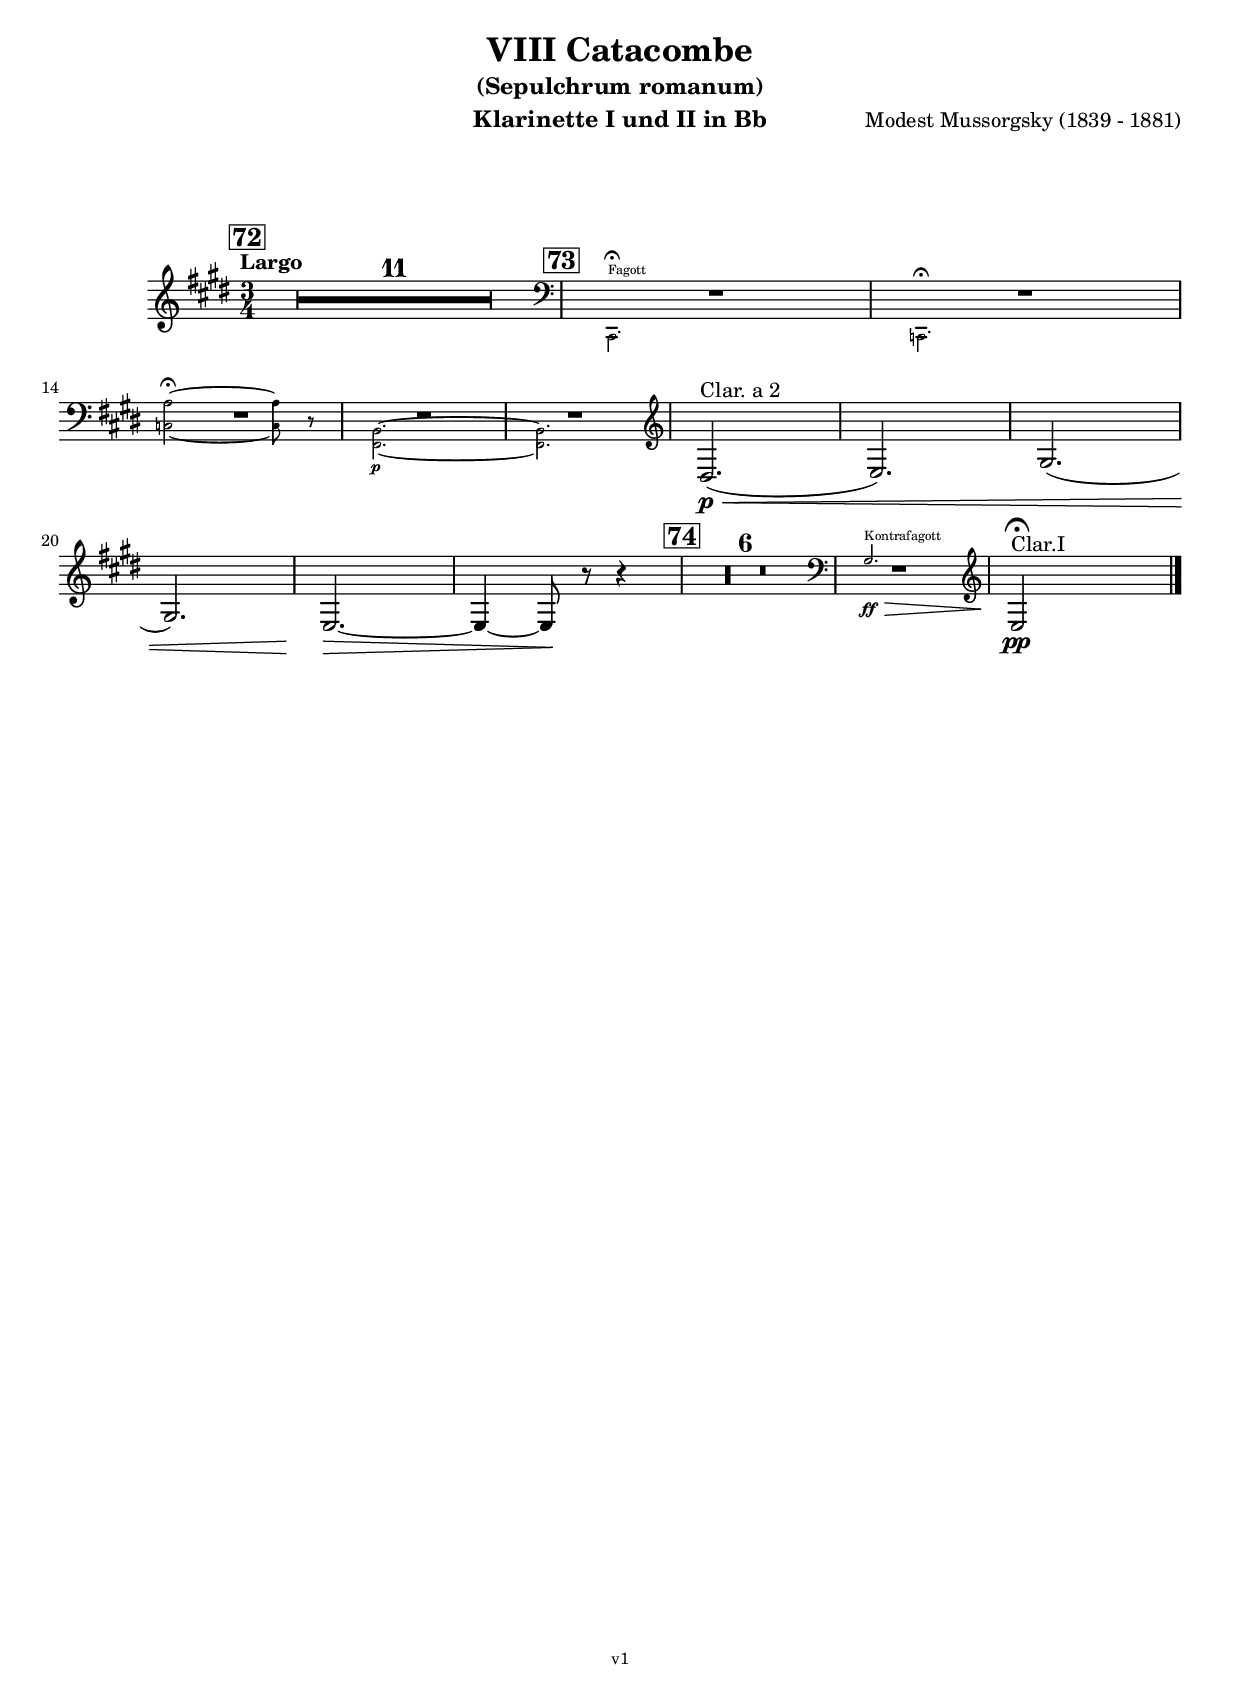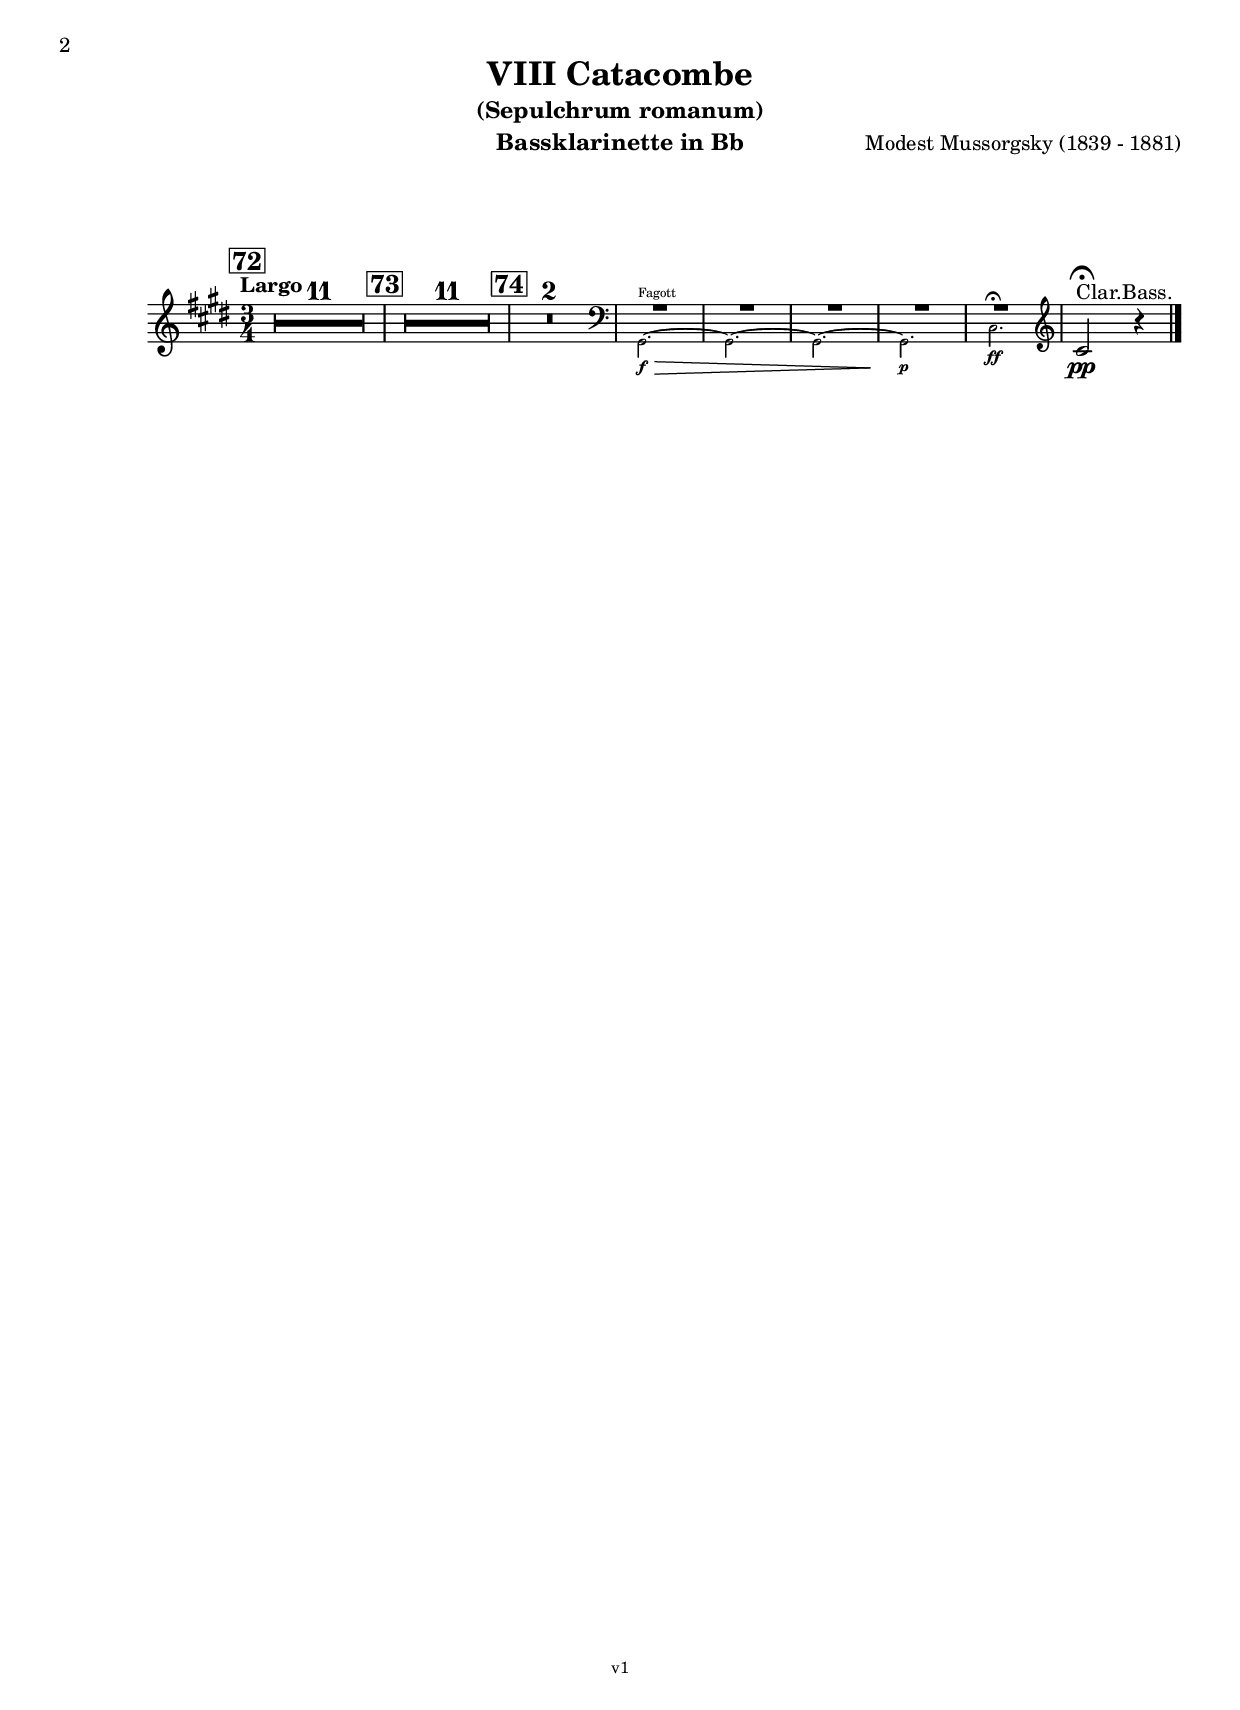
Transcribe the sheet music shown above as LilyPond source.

\version "2.24.1"
\language "deutsch"

\paper {
    top-margin = 10\mm
    bottom-margin = 10\mm
    left-margin = 10\mm
    right-margin = 10\mm
    ragged-last = ##f
}

\header{
  title = "VIII Catacombe"
  subtitle = "(Sepulchrum romanum)"
  composerShort = "Modest Mussorgsky"
  composer = "Modest Mussorgsky (1839 - 1881)"
  version = "v1"
}

% Adapt this for automatic line-breaks
% mBreak = {}
% pBreak = {}
mBreak = { \break }
pBreak = { \pageBreak }
#(set-global-staff-size 18)

% Useful snippets
pCresc = _\markup { \dynamic p \italic "cresc." }
mfDim = _\markup { \dynamic mf \italic "dim." }
fCantabile = _\markup { \dynamic f \italic "cantabile" }
smorz = _\markup { \italic "smorz." }
sempreFf = _\markup { \italic "sempre" \dynamic ff }
ffSempre = _\markup { \dynamic ff \italic "sempre" }
sempreFff = _\markup { \italic "sempre" \dynamic fff }
pocoF = _\markup { \italic "poco" \dynamic f }
ffz = _\markup { \dynamic { ffz } } 
ffp = _\markup { \dynamic { ffp } } 
crescMolto = _\markup { \italic "cresc. molto" }
pMoltoCresc = _\markup { \dynamic p \italic "molto cresc." }
sempreCresc = _\markup { \italic "sempre cresc." }
ppEspr = _\markup { \dynamic pp \italic "espr." }
ppiuEspress = _\markup { \dynamic p \italic "più espress." }
pocoCresc = _\markup { \italic "poco cresc." }
espress = _\markup { \italic "espress." }
mfEspress = _\markup { \dynamic mf \italic "espress." }
pEspress = _\markup { \dynamic p \italic "espress." }
string = ^\markup { \italic "string." }
stringendo = ^\markup { \italic "stringendo" }
pocoString = ^\markup { \italic "poco string." }
sempreStringendo = ^\markup { \italic "sempre stringendo" }
sempreString = ^\markup { \italic "sempre string." }
tuttaForza = _\markup { \italic "tutta forza" }
allargando = _\markup { \italic "allargando" }
pocoMenoMosso = ^\markup {\italic \bold {"Poco meno mosso."} }
rit = ^\markup {\italic {"rit."} }
rall = ^\markup {\italic {"rall."} }
riten = ^\markup {\italic {"riten."} }
ritATempo = ^\markup { \center-align \italic {"  rit. a tempo"} }
aTempo = ^\markup { \italic {"a tempo"} }
moltoRit = ^\markup { \italic {"molto rit."} }
pocoRit = ^\markup {\italic {"poco rit."} }
pocoRiten = ^\markup {\italic {"poco riten."} }
sec = ^\markup {\italic {"sec."} }
pocoRall = ^\markup {\italic {"poco rall."} }
pocoAPocoRall = ^\markup {\italic {"poco a poco rall."} }
pocoAPocoAccel = ^\markup {\italic {"poco a poco accel."} }
pocoAPocoAccelAlD = ^\markup {\italic {"poco a poco accel. al D"} }
sempreAccel = ^\markup {\italic {"sempre accel."} }
solo = ^\markup { "Solo" }
piuF = _\markup { \italic "più" \dynamic f }
piuP = _\markup { \italic "più" \dynamic p }
lento = ^\markup { \italic "Lento" }
accel = ^\markup { \bold { "accel." } }
tempoPrimo = ^\markup { \italic { "Tempo I" } }

% Adapted from http://lsr.di.unimi.it/LSR/Snippet?id=655
% Make title, subtitle, instrument appear on pages other than the first
#(define (part-not-first-page layout props arg)
   (if (not (= (chain-assoc-get 'page:page-number props -1)
               (ly:output-def-lookup layout 'first-page-number)))
       (interpret-markup layout props arg)
       empty-stencil))

\paper {
  oddHeaderMarkup = \markup
  \fill-line {
    " "
    \on-the-fly #part-not-first-page \fontsize #-1.0 \concat {
      \fromproperty #'header:composerShort
      "     -     "
      \fromproperty #'header:title
      "     -     "
      \fromproperty #'header:instrument
    }
    \if \should-print-page-number \fromproperty #'page:page-number-string
  }
  evenHeaderMarkup = \markup
  \fill-line {
    \if \should-print-page-number \fromproperty #'page:page-number-string
    \on-the-fly #part-not-first-page \fontsize #-1.0 \concat {
      \fromproperty #'header:composerShort
      "     -     "
      \fromproperty #'header:title
      "     -     "
      \fromproperty #'header:instrument
    }
    " "
  }
  oddFooterMarkup = \markup
  \fill-line \fontsize #-2.0 {
    " "
    \fromproperty #'header:version
    " "
  }
  % Distance between title stuff and music
  markup-system-spacing.basic-distance = #12
  markup-system-spacing.minimum-distance = #12
  markup-system-spacing.padding = #10
  % Distance between music systems
  system-system-spacing.basic-distance = #13
  system-system-spacing.minimum-distance = #13
  % system-system-spacing.padding = #10
  
}

\layout {
  \context {
    \Staff
    % This allows the use of \startMeasureCount and \stopMeasureCount
    % See https://lilypond.org/doc/v2.23/Documentation/snippets/repeats#repeats-numbering-groups-of-measures
    \consists #Measure_counter_engraver
    \RemoveEmptyStaves
    % \RemoveAllEmptyStaves
  }
}

% ---------------------------------------------------------

clarinet_I = {
  \set Score.rehearsalMarkFormatter = #format-mark-box-numbers
  \accidentalStyle Score.modern-cautionary
  \defaultTimeSignature
  \compressEmptyMeasures
  \time 3/4
  \tempo "Largo"
  \key f \major
  \clef violin
  \relative c'' {
    % cl1 p17 1
    % FIXME: How to get two fermatas hovering over the multi-measure rest ?
    \mark #72
    R2.*11 |
    \mark #73
    <<
      {
        R2.*5 |
      }
      % Transposition adapted to clarinet (written in C, and partly wrong)
      \new CueVoice \transpose a, c \relative {
        \stemDown
        \clef bass
        h,,2.\fermata^"Fagott" |
        b2.\fermata
        \mBreak
        
        % cl1 p17 2
        <<
          { 
            b'2~\fermata b8 r |
            e,2.~\p |
            e2. |
          } 
          {
            g'2~\fermata g8 r |
            a,2.~ |
            a2. |
          }
        >>
        \clef violin
        \stemNeutral
      }
    >>
    e,,2.(\p\<^"Clar. a 2" |
    f2.) |
    a2.( |
    \mBreak
    
    % cl1 p17 3
    a2.) |
    f2.~\> |
    f4~ f8\! r r4 |
    \mark #74
    R2.*6 |
    <<
      {
        R2. |
        f2\!\fermata\pp^"Clar.I"
      }
      % Transposition adapted to clarinet (written in C)
      \new CueVoice \transpose a, c \relative {
        \stemUp
        \clef bass
        fis2.^"Kontrafagott"\ff\>
        \clef violin
        s2.\!\hideNotes |
        \stemNeutral
      }
    >>
    \bar "|."
  }
}

clarinet_bass = {
  \set Score.rehearsalMarkFormatter = #format-mark-box-numbers
  \accidentalStyle Score.modern-cautionary
  \defaultTimeSignature
  \compressEmptyMeasures
  \time 3/4
  \tempo "Largo"
  \key f \major
  \clef violin
  \relative c'' {
    % clb p6 1
    \mark #72
    R2.*11 |
    \mark #73
    R2.*11 |
    \mark #74
    R2.*2
    <<
      {
        \override MultiMeasureRest.staff-position = #2
        R2.*5 |
        \revert MultiMeasureRest.staff-position
      }
      % Transposition adapted to clarinet (written in Es?)
      \new CueVoice \transpose a h \relative {
        \stemDown
        \clef bass
        % Dynamics as written here is correct from score, wrong in cue notes
        g,2.~^"Fagott"\f\> |
        g2.~ |
        g2.~ |
        g2.\p |
        c2.\ff\fermata
        \clef violin
        \stemNeutral
      }
    >>
    d,2\pp\fermata^"Clar.Bass." r4 |
    \bar "|."
  }
}

% ---------------------------------------------------------

\bookpart {
  \header{
    instrument = "Klarinette I und II in Bb"
  }
  \score {
    % For simplicity, we treat this as if there was only one voice
    <<
      \new Staff {
        \transpose b a \clarinet_I
      }
    >>
  }
}

\bookpart {
  \header{
    instrument = "Bassklarinette in Bb"
  }
  \score {
    \new Staff {
      \transpose b a \clarinet_bass
    }
  }
}
